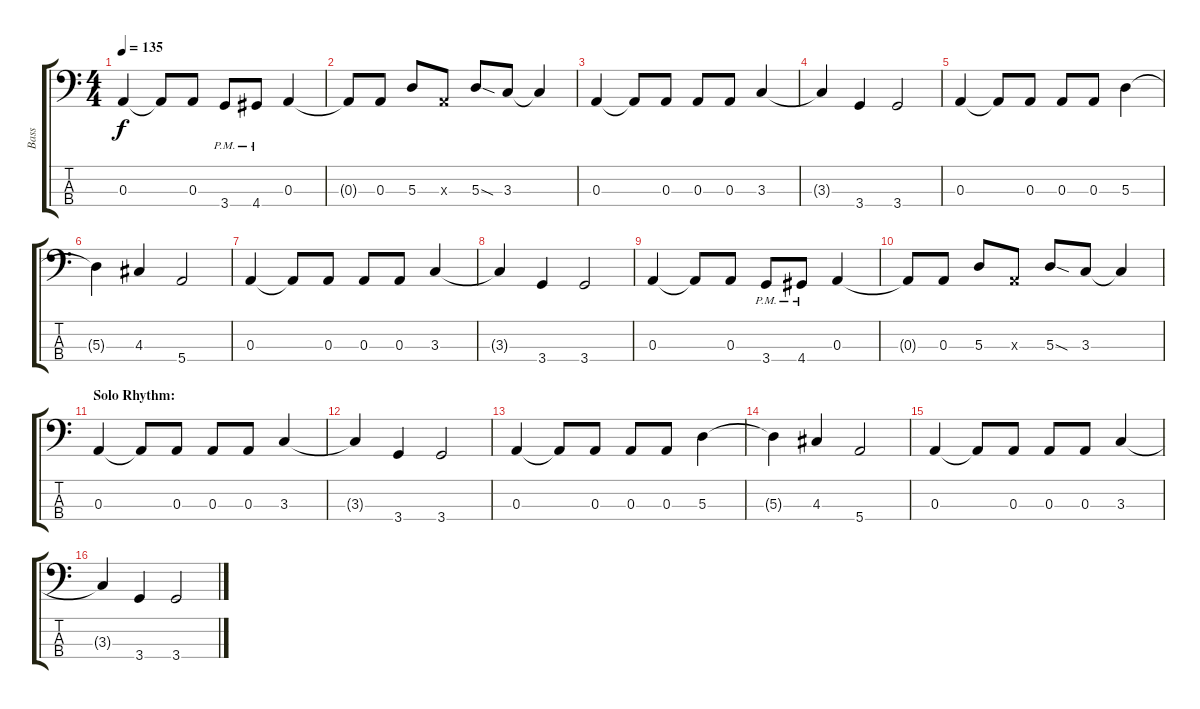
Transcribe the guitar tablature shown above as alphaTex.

\track ("Bass" "Bass") {instrument electricbasspick}
\staff {score tabs}
\tuning (G2 D2 A1 E1) {hide}
\ts (4 4)
\tempo 135
\clef f4
\ks c
0.3.4{dy f} 0.3{t}.8 0.3.8 3.4{pm}.8 4.4{pm}.8 0.3.4 |
0.3{t}.8 0.3.8 5.3.8 0.3{x}.8 5.3{sod}.8 3.3.8 3.3{t}.4 |
0.3.4 0.3{t}.8 0.3.8 0.3.8 0.3.8 3.3.4 |
3.3{t}.4 3.4.4 3.4.2 |
0.3.4 0.3{t}.8 0.3.8 0.3.8 0.3.8 5.3.4 |
5.3{t}.4 4.3.4 5.4.2 |
0.3.4 0.3{t}.8 0.3.8 0.3.8 0.3.8 3.3.4 |
3.3{t}.4 3.4.4 3.4.2 |
0.3.4 0.3{t}.8 0.3.8 3.4{pm}.8 4.4{pm}.8 0.3.4 |
0.3{t}.8 0.3.8 5.3.8 0.3{x}.8 5.3{sod}.8 3.3.8 3.3{t}.4 |
\section ("" "Solo Rhythm:")
0.3.4 0.3{t}.8 0.3.8 0.3.8 0.3.8 3.3.4 |
3.3{t}.4 3.4.4 3.4.2 |
0.3.4 0.3{t}.8 0.3.8 0.3.8 0.3.8 5.3.4 |
5.3{t}.4 4.3.4 5.4.2 |
0.3.4 0.3{t}.8 0.3.8 0.3.8 0.3.8 3.3.4 |
3.3{t}.4 3.4.4 3.4.2
